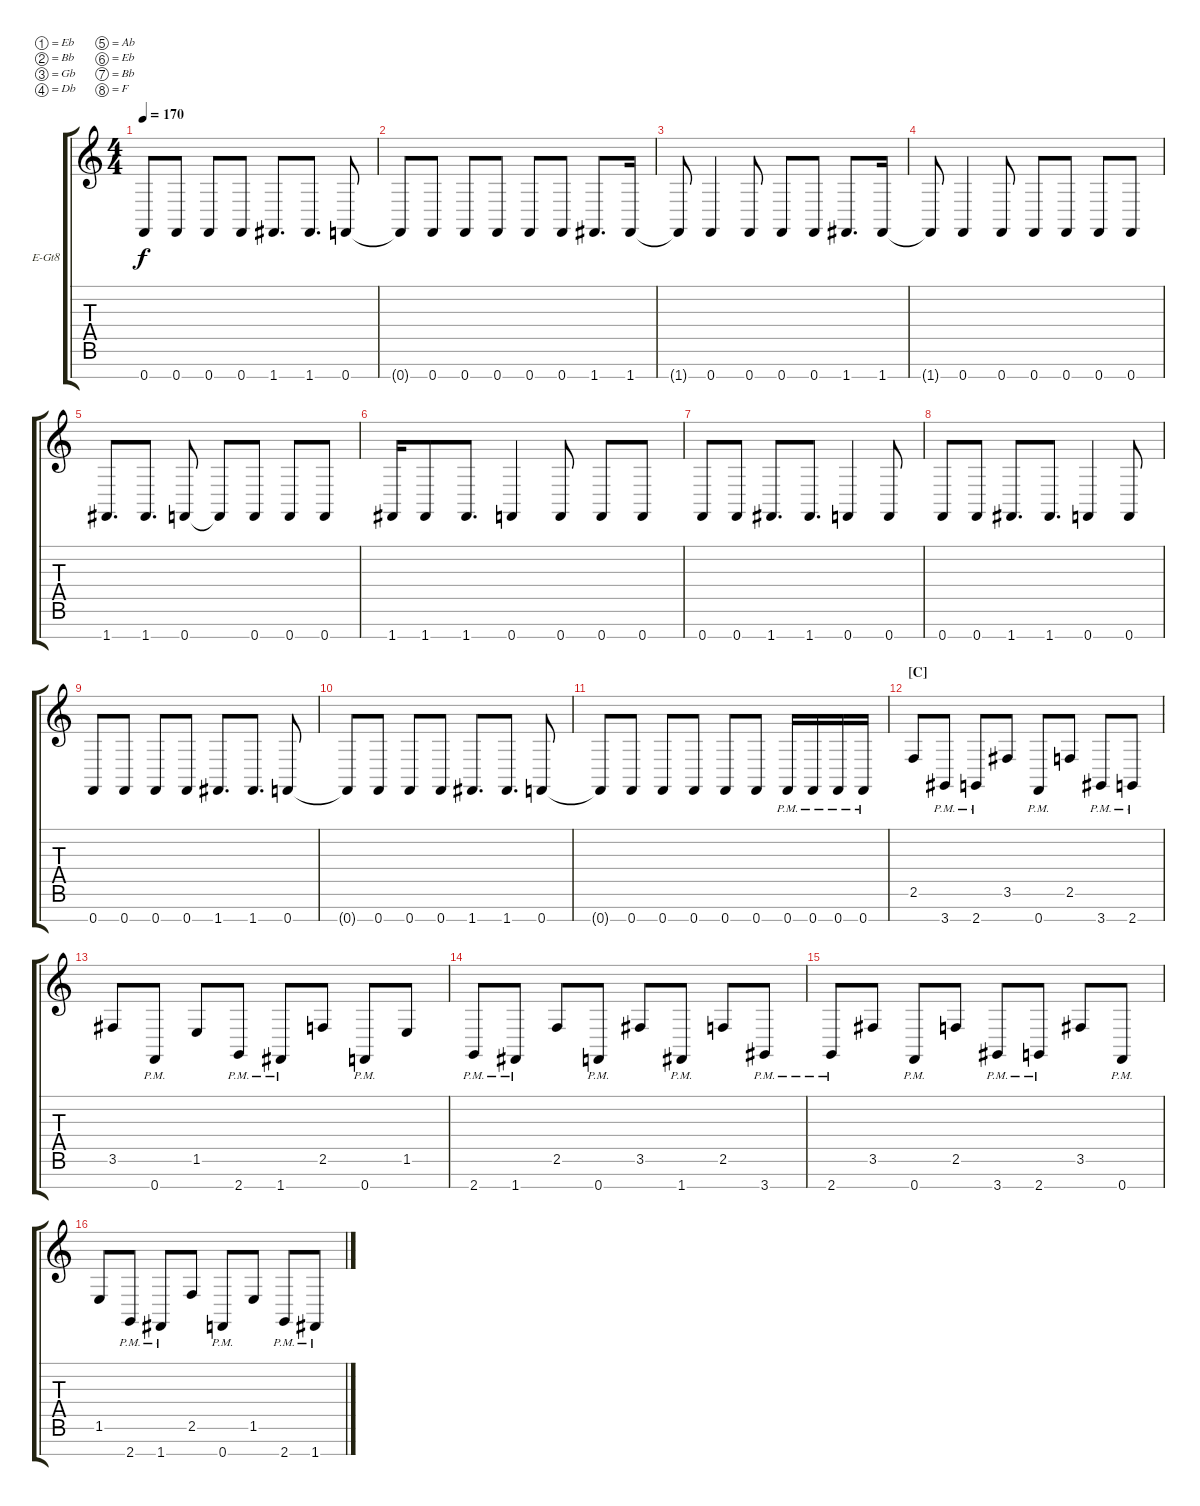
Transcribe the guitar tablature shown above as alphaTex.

\defaultSystemsLayout 4
\bracketExtendMode groupsimilarinstruments
\firstSystemTrackNameOrientation horizontal
\otherSystemsTrackNameOrientation horizontal
\track ("Rhythm Right" "E-Gt8") {instrument distortionguitar}
\staff {score tabs}
\tuning (Eb4 Bb3 Gb3 Db3 Ab2 Eb2 Bb1 F1)
\ts (4 4)
\tempo 170
\clef g2
\scale
0.333333
\ks c
0.8{t}.8{dy f} 0.8.8 0.8.8 0.8.8 1.8.8{d} 1.8.8{d} 0.8.8 |
\scale
0.333333 0.8{t}.8 0.8.8 0.8.8 0.8.8 0.8.8 0.8.8 1.8.8{d} 1.8.16 |
\scale
0.333333 1.8{t}.8 0.8.4 0.8.8 0.8.8 0.8.8 1.8.8{d} 1.8.16 |
\scale
0.333333 1.8{t}.8 0.8.4 0.8.8 0.8.8 0.8.8 0.8.8 0.8.8 |
\scale
0.333333 1.8.8{d} 1.8.8{d} 0.8.8 0.8{t}.8 0.8.8 0.8.8 0.8.8 |
\scale
0.333333 1.8.16 1.8.8 1.8.8{d} 0.8.4 0.8.8 0.8.8 0.8.8 |
\scale
0.333333 0.8.8 0.8.8 1.8.8{d} 1.8.8{d} 0.8.4 0.8.8 |
\scale
0.333333 0.8.8 0.8.8 1.8.8{d} 1.8.8{d} 0.8.4 0.8.8 |
\scale
0.333333 0.8.8 0.8.8 0.8.8 0.8.8 1.8.8{d} 1.8.8{d} 0.8.8 |
\scale
0.333333 0.8{t}.8 0.8.8 0.8.8 0.8.8 1.8.8{d} 1.8.8{d} 0.8.8 |
\scale
0.333333 0.8{t}.8 0.8.8 0.8.8 0.8.8 0.8.8 0.8.8 0.8{pm}.16 0.8{pm}.16 0.8{pm}.16 0.8{pm}.16 |
\section ("C" "")
\scale
0.333333 2.6.8 3.8{pm}.8 2.8{pm}.8 3.6.8 0.8{pm}.8 2.6.8 3.8{pm}.8 2.8{pm}.8 |
\scale
0.333333 3.6.8 0.8{pm}.8 1.6.8 2.8{pm}.8 1.8{pm}.8 2.6.8 0.8{pm}.8 1.6.8 |
\scale
0.333333 2.8{pm}.8 1.8{pm}.8 2.6.8 0.8{pm}.8 3.6.8 1.8{pm}.8 2.6.8 3.8{pm}.8 |
\scale
0.333333 2.8{pm}.8 3.6.8 0.8{pm}.8 2.6.8 3.8{pm}.8 2.8{pm}.8 3.6.8 0.8{pm}.8 |
\scale
0.333333 1.6.8 2.8{pm}.8 1.8{pm}.8 2.6.8 0.8{pm}.8 1.6.8 2.8{pm}.8 1.8{pm}.8
